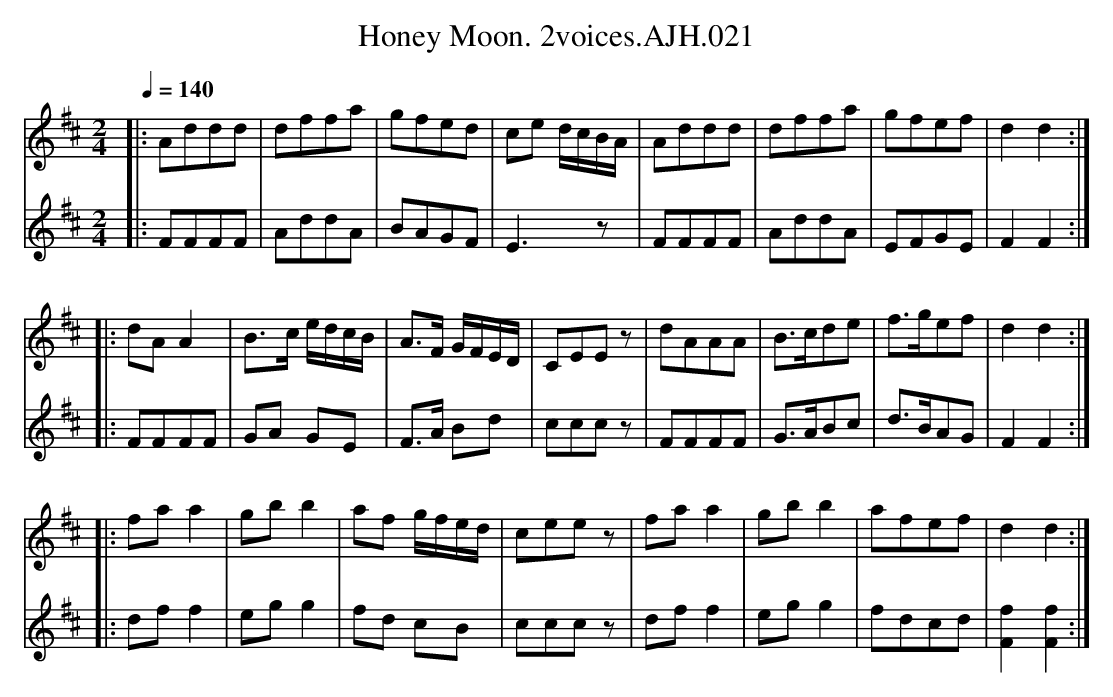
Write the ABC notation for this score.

X:1
T:Honey Moon. 2voices.AJH.021
M:2/4
L:1/8
Q:1/4=140
K:D
[V:1] |: Addd | dffa | gfed | ce d/c/B/A/ | Addd | dffa | gfef | d2d2 :|
[V:2] |: FFFF | AddA | BAGF | E3z | FFFF | AddA | EFGE | F2F2 :|
[V:1] |: dAA2 | B>c e/d/c/B/ | A>F G/F/E/D/ | CEEz | dAAA | B>cde | f>gef | d2d2 :|
[V:2] |: FFFF | GA GE | F>A Bd | cccz | FFFF | G>ABc | d>BAG | F2F2 :|
[V:1] |: faa2 | gbb2 | af g/f/e/d/ | ceez | faa2 | gbb2 | afef | d2d2 :|
[V:2] |: dff2 |egg2 | fd cB | cccz | dff2 | egg2 | fdcd | [f2F2][f2F2] :|
